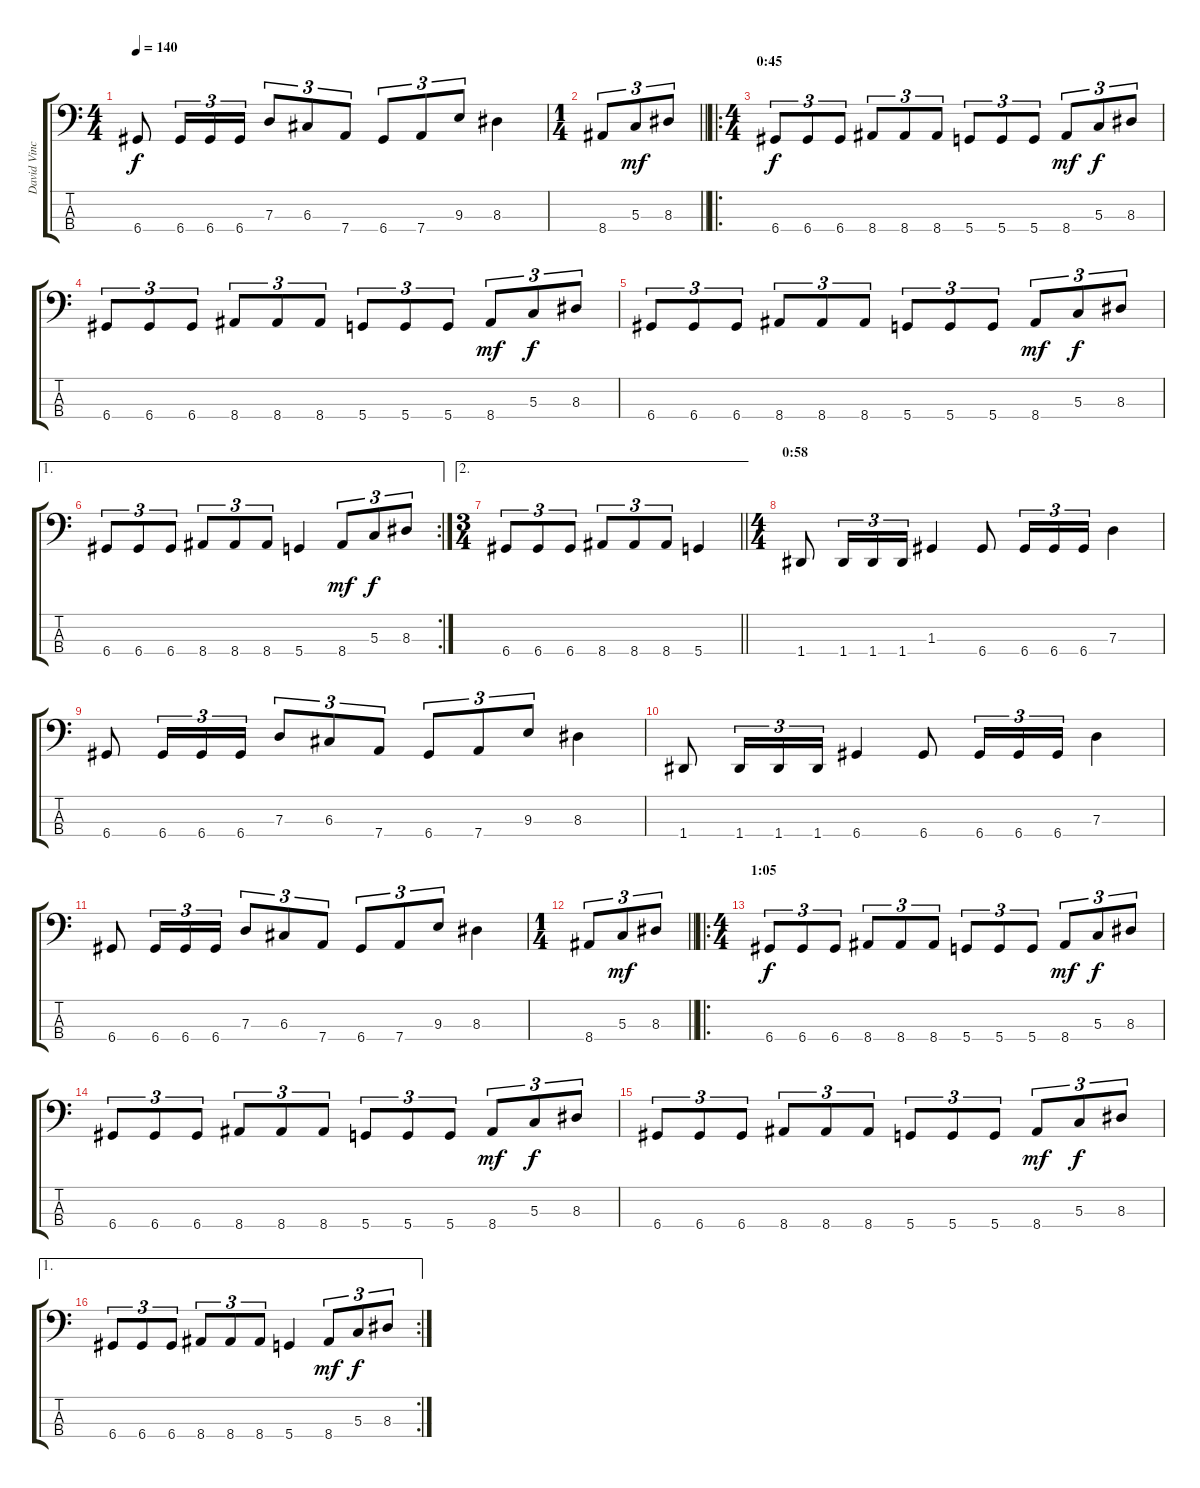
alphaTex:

\track ("David Vincent" "David Vinc") {instrument electricbassfinger}
\staff {score tabs}
\tuning (F2 C2 G1 D1) {hide}
\ts (4 4)
\tempo 140
\clef f4
\ks c
6.4.8{dy f} 6.4.16{tu (3 2)} 6.4.16{tu (3 2)} 6.4.16{tu (3 2)} 7.3.8{tu (3 2)} 6.3.8{tu (3 2)} 7.4.8{tu (3 2)} 6.4.8{tu (3 2)} 7.4.8{tu (3 2)} 9.3.8{tu (3 2)} 8.3.4 |
\ts (1 4)
\barLineRight lightlight
8.4.8{tu (3 2)} 5.3.8{tu (3 2) dy mf} 8.3.8{tu (3 2)} |
\ro
\ts (4 4)
\section ("" "0:45")
6.4.8{tu (3 2) dy f} 6.4.8{tu (3 2)} 6.4.8{tu (3 2)} 8.4.8{tu (3 2)} 8.4.8{tu (3 2)} 8.4.8{tu (3 2)} 5.4.8{tu (3 2)} 5.4.8{tu (3 2)} 5.4.8{tu (3 2)} 8.4.8{tu (3 2) dy mf} 5.3.8{tu (3 2) dy f} 8.3.8{tu (3 2)} |
6.4.8{tu (3 2)} 6.4.8{tu (3 2)} 6.4.8{tu (3 2)} 8.4.8{tu (3 2)} 8.4.8{tu (3 2)} 8.4.8{tu (3 2)} 5.4.8{tu (3 2)} 5.4.8{tu (3 2)} 5.4.8{tu (3 2)} 8.4.8{tu (3 2) dy mf} 5.3.8{tu (3 2) dy f} 8.3.8{tu (3 2)} |
6.4.8{tu (3 2)} 6.4.8{tu (3 2)} 6.4.8{tu (3 2)} 8.4.8{tu (3 2)} 8.4.8{tu (3 2)} 8.4.8{tu (3 2)} 5.4.8{tu (3 2)} 5.4.8{tu (3 2)} 5.4.8{tu (3 2)} 8.4.8{tu (3 2) dy mf} 5.3.8{tu (3 2) dy f} 8.3.8{tu (3 2)} |
\ae 1
\rc 2
6.4.8{tu (3 2)} 6.4.8{tu (3 2)} 6.4.8{tu (3 2)} 8.4.8{tu (3 2)} 8.4.8{tu (3 2)} 8.4.8{tu (3 2)} 5.4.4 8.4.8{tu (3 2) dy mf} 5.3.8{tu (3 2) dy f} 8.3.8{tu (3 2)} |
\ae 2
\ts (3 4)
\barLineRight lightlight
6.4.8{tu (3 2)} 6.4.8{tu (3 2)} 6.4.8{tu (3 2)} 8.4.8{tu (3 2)} 8.4.8{tu (3 2)} 8.4.8{tu (3 2)} 5.4.4 |
\ts (4 4)
\section ("" "0:58")
1.4.8 1.4.16{tu (3 2)} 1.4.16{tu (3 2)} 1.4.16{tu (3 2)} 1.3.4 6.4.8 6.4.16{tu (3 2)} 6.4.16{tu (3 2)} 6.4.16{tu (3 2)} 7.3.4 |
6.4.8 6.4.16{tu (3 2)} 6.4.16{tu (3 2)} 6.4.16{tu (3 2)} 7.3.8{tu (3 2)} 6.3.8{tu (3 2)} 7.4.8{tu (3 2)} 6.4.8{tu (3 2)} 7.4.8{tu (3 2)} 9.3.8{tu (3 2)} 8.3.4 |
1.4.8 1.4.16{tu (3 2)} 1.4.16{tu (3 2)} 1.4.16{tu (3 2)} 6.4.4 6.4.8 6.4.16{tu (3 2)} 6.4.16{tu (3 2)} 6.4.16{tu (3 2)} 7.3.4 |
6.4.8 6.4.16{tu (3 2)} 6.4.16{tu (3 2)} 6.4.16{tu (3 2)} 7.3.8{tu (3 2)} 6.3.8{tu (3 2)} 7.4.8{tu (3 2)} 6.4.8{tu (3 2)} 7.4.8{tu (3 2)} 9.3.8{tu (3 2)} 8.3.4 |
\ts (1 4)
\barLineRight lightlight
8.4.8{tu (3 2)} 5.3.8{tu (3 2) dy mf} 8.3.8{tu (3 2)} |
\ro
\ts (4 4)
\section ("" "1:05")
6.4.8{tu (3 2) dy f} 6.4.8{tu (3 2)} 6.4.8{tu (3 2)} 8.4.8{tu (3 2)} 8.4.8{tu (3 2)} 8.4.8{tu (3 2)} 5.4.8{tu (3 2)} 5.4.8{tu (3 2)} 5.4.8{tu (3 2)} 8.4.8{tu (3 2) dy mf} 5.3.8{tu (3 2) dy f} 8.3.8{tu (3 2)} |
6.4.8{tu (3 2)} 6.4.8{tu (3 2)} 6.4.8{tu (3 2)} 8.4.8{tu (3 2)} 8.4.8{tu (3 2)} 8.4.8{tu (3 2)} 5.4.8{tu (3 2)} 5.4.8{tu (3 2)} 5.4.8{tu (3 2)} 8.4.8{tu (3 2) dy mf} 5.3.8{tu (3 2) dy f} 8.3.8{tu (3 2)} |
6.4.8{tu (3 2)} 6.4.8{tu (3 2)} 6.4.8{tu (3 2)} 8.4.8{tu (3 2)} 8.4.8{tu (3 2)} 8.4.8{tu (3 2)} 5.4.8{tu (3 2)} 5.4.8{tu (3 2)} 5.4.8{tu (3 2)} 8.4.8{tu (3 2) dy mf} 5.3.8{tu (3 2) dy f} 8.3.8{tu (3 2)} |
\ae 1
\rc 2
6.4.8{tu (3 2)} 6.4.8{tu (3 2)} 6.4.8{tu (3 2)} 8.4.8{tu (3 2)} 8.4.8{tu (3 2)} 8.4.8{tu (3 2)} 5.4.4 8.4.8{tu (3 2) dy mf} 5.3.8{tu (3 2) dy f} 8.3.8{tu (3 2)}
